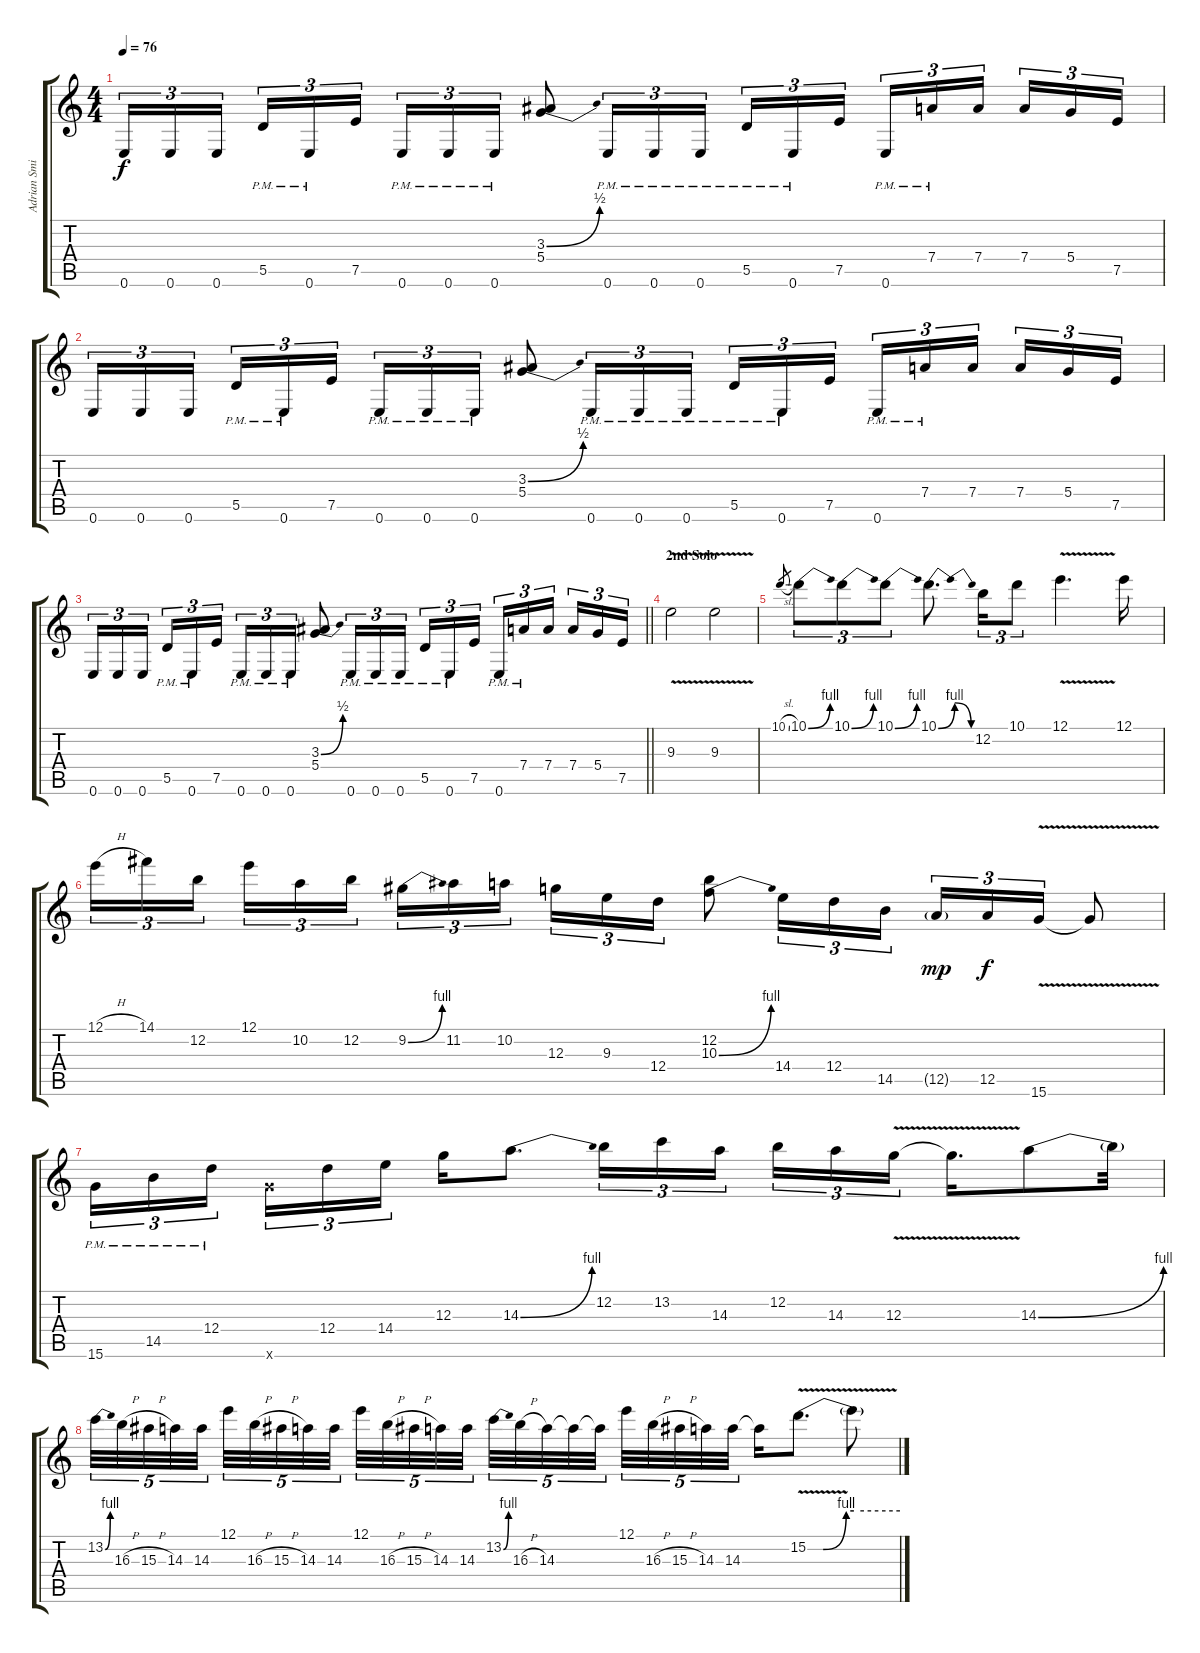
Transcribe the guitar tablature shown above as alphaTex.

\track ("Adrian Smith" "Adrian Smi") {instrument distortionguitar}
\staff {score tabs}
\tuning (E4 B3 G3 D3 A2 E2) {hide}
\ts (4 4)
\tempo 76
\clef g2
\ks c
0.6.16{tu (3 2) dy f} 0.6.16{tu (3 2)} 0.6.16{tu (3 2) beam splitsecondary} 5.5{pm}.16{tu (3 2)} 0.6{pm}.16{tu (3 2)} 7.5.16{tu (3 2)} 0.6{pm}.16{tu (3 2)} 0.6{pm}.16{tu (3 2)} 0.6{pm}.16{tu (3 2)} (3.3{be (bend 0 0 60 2)} 5.4).8 0.6{pm}.16{tu (3 2)} 0.6{pm}.16{tu (3 2)} 0.6{pm}.16{tu (3 2) beam splitsecondary} 5.5{pm}.16{tu (3 2)} 0.6{pm}.16{tu (3 2)} 7.5.16{tu (3 2)} 0.6{pm}.16{tu (3 2)} 7.4{pm}.16{tu (3 2)} 7.4.16{tu (3 2) beam splitsecondary} 7.4.16{tu (3 2)} 5.4.16{tu (3 2)} 7.5.16{tu (3 2)} |
0.6.16{tu (3 2)} 0.6.16{tu (3 2)} 0.6.16{tu (3 2) beam splitsecondary} 5.5{pm}.16{tu (3 2)} 0.6{pm}.16{tu (3 2)} 7.5.16{tu (3 2)} 0.6{pm}.16{tu (3 2)} 0.6{pm}.16{tu (3 2)} 0.6{pm}.16{tu (3 2)} (3.3{be (bend 0 0 60 2)} 5.4).8 0.6{pm}.16{tu (3 2)} 0.6{pm}.16{tu (3 2)} 0.6{pm}.16{tu (3 2) beam splitsecondary} 5.5{pm}.16{tu (3 2)} 0.6{pm}.16{tu (3 2)} 7.5.16{tu (3 2)} 0.6{pm}.16{tu (3 2)} 7.4{pm}.16{tu (3 2)} 7.4.16{tu (3 2) beam splitsecondary} 7.4.16{tu (3 2)} 5.4.16{tu (3 2)} 7.5.16{tu (3 2)} |
\barLineRight lightlight
0.6.16{tu (3 2)} 0.6.16{tu (3 2)} 0.6.16{tu (3 2) beam splitsecondary} 5.5{pm}.16{tu (3 2)} 0.6{pm}.16{tu (3 2)} 7.5.16{tu (3 2)} 0.6{pm}.16{tu (3 2)} 0.6{pm}.16{tu (3 2)} 0.6{pm}.16{tu (3 2)} (3.3{be (bend 0 0 60 2)} 5.4).8 0.6{pm}.16{tu (3 2)} 0.6{pm}.16{tu (3 2)} 0.6{pm}.16{tu (3 2) beam splitsecondary} 5.5{pm}.16{tu (3 2)} 0.6{pm}.16{tu (3 2)} 7.5.16{tu (3 2)} 0.6{pm}.16{tu (3 2)} 7.4{pm}.16{tu (3 2)} 7.4.16{tu (3 2) beam splitsecondary} 7.4.16{tu (3 2)} 5.4.16{tu (3 2)} 7.5.16{tu (3 2)} |
\section ("" "2nd Solo")
9.3{v}.2 9.3{v}.2 |
10.1{sl}.8{gr} 10.1{be (bend 0 0 60 4)}.8{tu (3 2)} 10.1{be (bend 0 0 60 4)}.8{tu (3 2)} 10.1{be (bend 0 0 60 4)}.8{tu (3 2)} 10.1{be (bendrelease 0 0 15 4 46 4 60 0)}.8{d} 12.2.16{tu (3 2)} 10.1.8{tu (3 2)} 12.1{v}.4{d} 12.1.16 |
12.1{h}.16{tu (3 2)} 14.1.16{tu (3 2)} 12.2.16{tu (3 2) beam splitsecondary} 12.1.16{tu (3 2)} 10.2.16{tu (3 2)} 12.2.16{tu (3 2)} 9.2{be (bend 0 0 60 4)}.16{tu (3 2)} 11.2.16{tu (3 2)} 10.2.16{tu (3 2) beam splitsecondary} 12.3.16{tu (3 2)} 9.3.16{tu (3 2)} 12.4.16{tu (3 2)} (12.2 10.3{be (bend 0 0 60 4)}).8 14.4.16{tu (3 2)} 12.4.16{tu (3 2)} 14.5.16{tu (3 2)} 12.5{g}.16{tu (3 2) dy mp} 12.5.16{tu (3 2) dy f} 15.6{v}.16{tu (3 2)} 15.6{t}.8 |
15.6{pm}.16{tu (3 2)} 14.5{pm}.16{tu (3 2)} 12.4{pm}.16{tu (3 2) beam splitsecondary} 15.6{x}.16{tu (3 2)} 12.4.16{tu (3 2)} 14.4.16{tu (3 2)} 12.3.16 14.3{be (bend 0 0 60 4)}.8{d} 12.2.16{tu (3 2)} 13.2.16{tu (3 2)} 14.3.16{tu (3 2) beam splitsecondary} 12.2.16{tu (3 2)} 14.3.16{tu (3 2)} 12.3{v}.16{tu (3 2)} 12.3{t}.16{d} 14.3{be (bend 0 0 60 4)}.8 14.3{t}.32 |
13.2{be (bend 0 0 60 4)}.32{tu (5 4)} 16.3{h}.32{tu (5 4)} 15.3{h}.32{tu (5 4)} 14.3.32{tu (5 4)} 14.3.32{tu (5 4) beam splitsecondary} 12.1.32{tu (5 4)} 16.3{h}.32{tu (5 4)} 15.3{h}.32{tu (5 4)} 14.3.32{tu (5 4)} 14.3.32{tu (5 4)} 12.1.32{tu (5 4)} 16.3{h}.32{tu (5 4)} 15.3{h}.32{tu (5 4)} 14.3.32{tu (5 4)} 14.3.32{tu (5 4) beam splitsecondary} 13.2{be (bend 0 0 60 4)}.32{tu (5 4)} 16.3{h}.32{tu (5 4)} 14.3.32{tu (5 4)} 14.3{t}.32{tu (5 4)} 14.3{t}.32{tu (5 4)} 12.1.32{tu (5 4)} 16.3{h}.32{tu (5 4)} 15.3{h}.32{tu (5 4)} 14.3.32{tu (5 4)} 14.3.32{tu (5 4) beam splitsecondary} 14.3{t}.16 15.2{be (custom 0 0 10 0 25 4 30 4 60 4) v}.8{d} 15.2{t}.8
